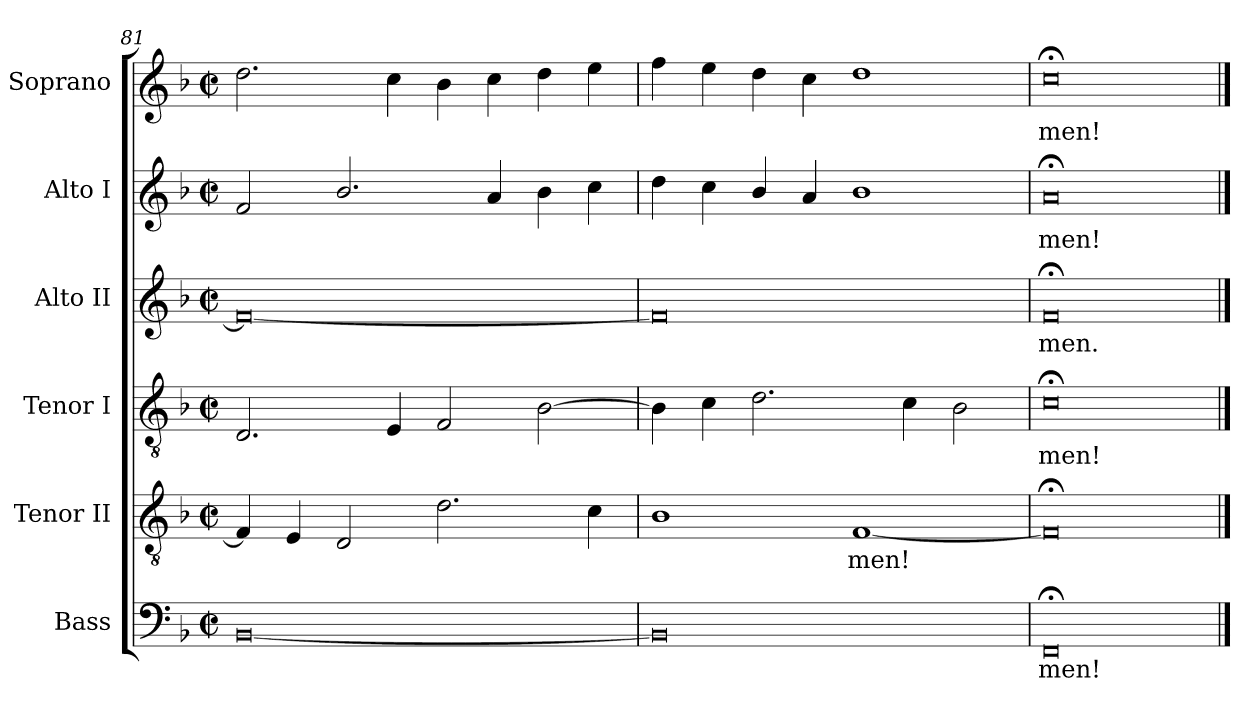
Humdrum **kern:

**kern	**text	**kern	**text	**kern	**text	**kern	**text	**kern	**text	**kern	**text
*part6	*part6	*part5	*part5	*part4	*part4	*part3	*part3	*part2	*part2	*part1	*part1
*staff6	*staff6	*staff5	*staff5	*staff4	*staff4	*staff3	*staff3	*staff2	*staff2	*staff1	*staff1
*I"Bass	*	*I"Tenor II	*	*I"Tenor I	*	*I"Alto II	*	*I"Alto I	*	*I"Soprano	*
*I'B	*	*I'T II	*	*I'T I	*	*I'A II	*	*I'A I	*	*I'S	*
*clefF4	*	*clefGv2	*	*clefGv2	*	*clefG2	*	*clefG2	*	*clefG2	*
*k[b-]	*	*k[b-]	*	*k[b-]	*	*k[b-]	*	*k[b-]	*	*k[b-]	*
*F:	*	*F:	*	*F:	*	*F:	*	*F:	*	*F:	*
*M4/2	*	*M4/2	*	*M4/2	*	*M4/2	*	*M4/2	*	*M4/2	*
*met(c|)	*	*met(c|)	*	*met(c|)	*	*met(c|)	*	*met(c|)	*	*met(c|)	*
=81	=81	=81	=81	=81	=81	=81	=81	=81	=81	=81	=81
[0BB-	.	4F]	.	2.D	.	0f_	.	2f	.	2.dd	.
.	.	4E	.	.	.	.	.	.	.	.	.
.	.	2D	.	.	.	.	.	2.b-/	.	.	.
.	.	.	.	4E	.	.	.	.	.	4cc	.
.	.	2.d	.	2F	.	.	.	.	.	4b-	.
.	.	.	.	.	.	.	.	4a	.	4cc	.
.	.	.	.	[2B-	.	.	.	4b-	.	4dd	.
.	.	4c	.	.	.	.	.	4cc	.	4ee	.
=82	=82	=82	=82	=82	=82	=82	=82	=82	=82	=82	=82
0BB-]	.	1B-	.	4B-]	.	0f]	.	4dd	.	4ff	.
.	.	.	.	4c	.	.	.	4cc	.	4ee	.
.	.	.	.	2.d	.	.	.	4b-/	.	4dd	.
.	.	.	.	.	.	.	.	4a	.	4cc	.
!	!	!	!LO:LY:b	!	!	!	!	!	!	!	!
.	.	[1F	men!	.	.	.	.	1b-	.	1dd	.
.	.	.	.	4c	.	.	.	.	.	.	.
.	.	.	.	2B-	.	.	.	.	.	.	.
=83	=83	=83	=83	=83	=83	=83	=83	=83	=83	=83	=83
!	!LO:LY:b	!	!	!	!LO:LY:b	!	!LO:LY:b	!	!LO:LY:b	!	!LO:LY:b
0FF;<	men!	0F;<]	.	0c;<	men!	0f;<	men.	0a;<	men!	0cc;<	men!
==	==	==	==	==	==	==	==	==	==	==	==
*-	*-	*-	*-	*-	*-	*-	*-	*-	*-	*-	*-
